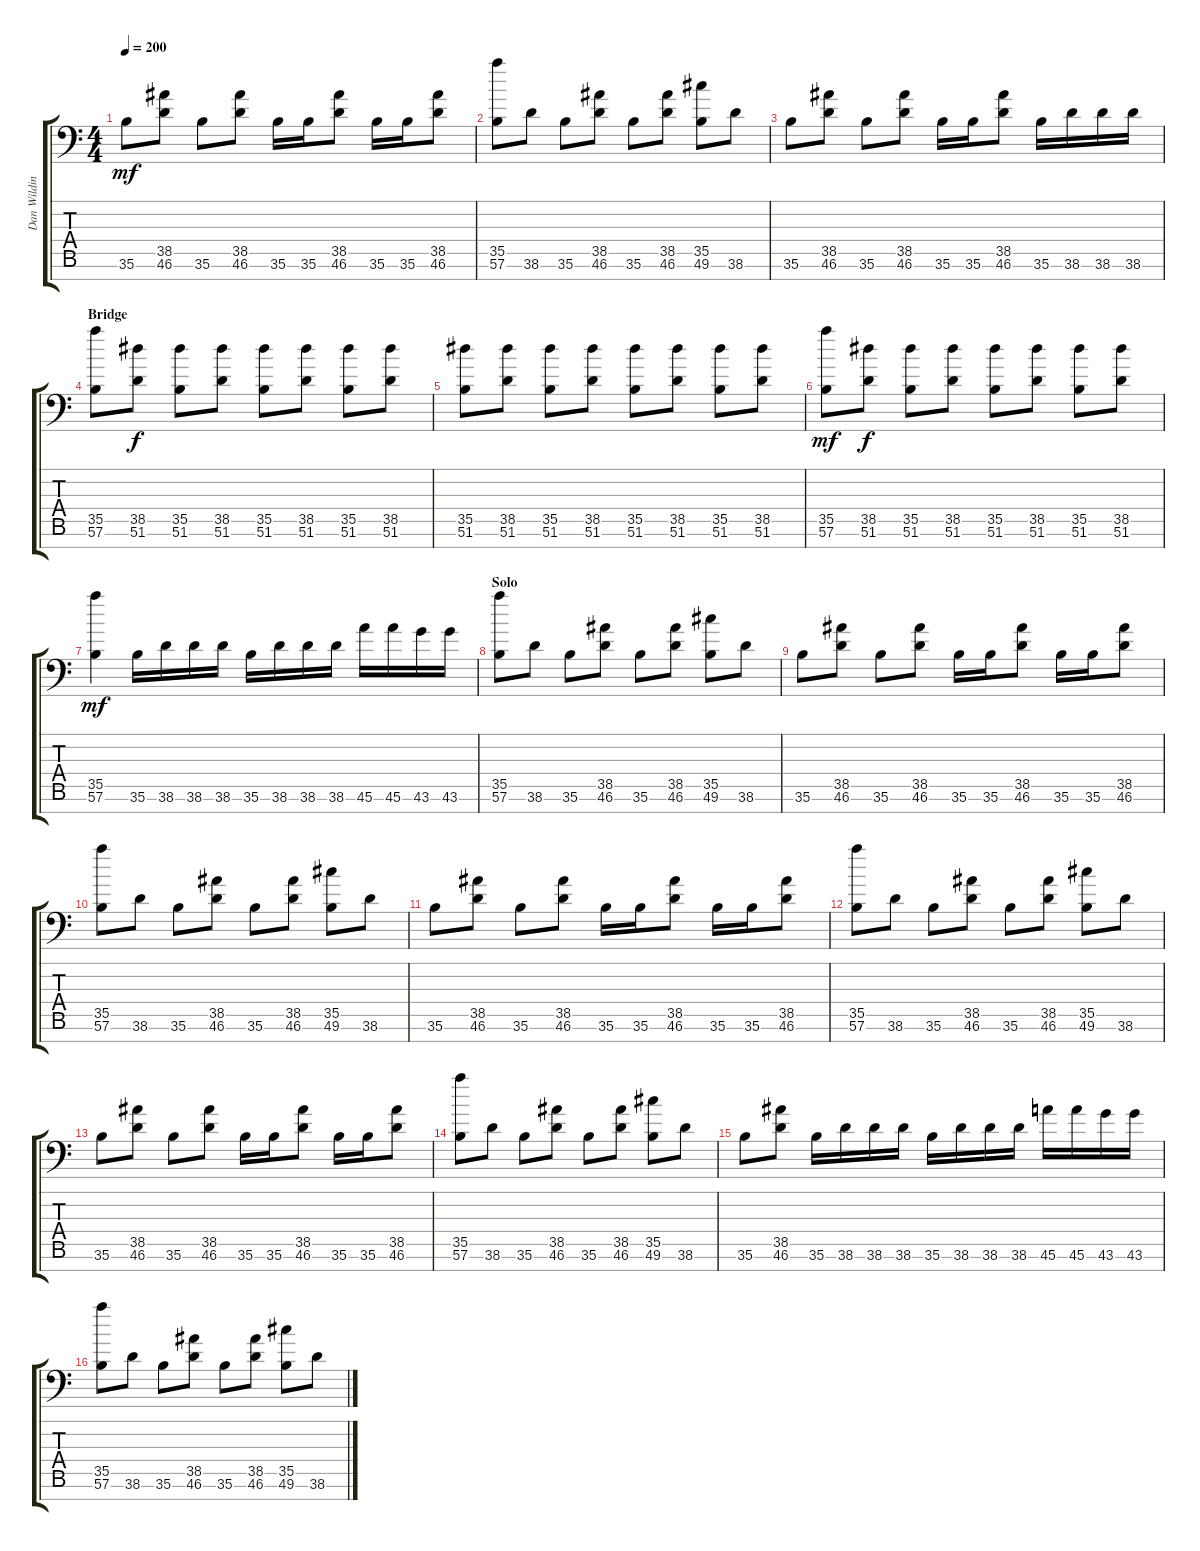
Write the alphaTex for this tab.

\track ("Dan Wilding" "Dan Wildin") {instrument acousticgrandpiano}
\staff {score tabs}
\tuning (C-1 C-1 C-1 C-1 C-1 C-1 C-1) {hide}
\ts (4 4)
\tempo 200
\clef f4
\ks c
35.6.8{dy mf} (38.5 46.6).8 35.6.8 (38.5 46.6).8 35.6.16 35.6.16 (38.5 46.6).8 35.6.16 35.6.16 (38.5 46.6).8 |
(35.5 57.6).8 38.6.8 35.6.8 (38.5 46.6).8 35.6.8 (38.5 46.6).8 (35.5 49.6).8 38.6.8 |
35.6.8 (38.5 46.6).8 35.6.8 (38.5 46.6).8 35.6.16 35.6.16 (38.5 46.6).8 35.6.16 38.6.16 38.6.16 38.6.16 |
\section ("" "Bridge")
(35.5 57.6).8 (38.5 51.6).8{dy f} (35.5 51.6).8 (38.5 51.6).8 (35.5 51.6).8 (38.5 51.6).8 (35.5 51.6).8 (38.5 51.6).8 |
(35.5 51.6).8 (38.5 51.6).8 (35.5 51.6).8 (38.5 51.6).8 (35.5 51.6).8 (38.5 51.6).8 (35.5 51.6).8 (38.5 51.6).8 |
(35.5 57.6).8{dy mf} (38.5 51.6).8{dy f} (35.5 51.6).8 (38.5 51.6).8 (35.5 51.6).8 (38.5 51.6).8 (35.5 51.6).8 (38.5 51.6).8 |
(35.5 57.6).4{dy mf} 35.6.16 38.6.16 38.6.16 38.6.16 35.6.16 38.6.16 38.6.16 38.6.16 45.6.16 45.6.16 43.6.16 43.6.16 |
\section ("" "Solo")
(35.5 57.6).8 38.6.8 35.6.8 (38.5 46.6).8 35.6.8 (38.5 46.6).8 (35.5 49.6).8 38.6.8 |
35.6.8 (38.5 46.6).8 35.6.8 (38.5 46.6).8 35.6.16 35.6.16 (38.5 46.6).8 35.6.16 35.6.16 (38.5 46.6).8 |
(35.5 57.6).8 38.6.8 35.6.8 (38.5 46.6).8 35.6.8 (38.5 46.6).8 (35.5 49.6).8 38.6.8 |
35.6.8 (38.5 46.6).8 35.6.8 (38.5 46.6).8 35.6.16 35.6.16 (38.5 46.6).8 35.6.16 35.6.16 (38.5 46.6).8 |
(35.5 57.6).8 38.6.8 35.6.8 (38.5 46.6).8 35.6.8 (38.5 46.6).8 (35.5 49.6).8 38.6.8 |
35.6.8 (38.5 46.6).8 35.6.8 (38.5 46.6).8 35.6.16 35.6.16 (38.5 46.6).8 35.6.16 35.6.16 (38.5 46.6).8 |
(35.5 57.6).8 38.6.8 35.6.8 (38.5 46.6).8 35.6.8 (38.5 46.6).8 (35.5 49.6).8 38.6.8 |
35.6.8 (38.5 46.6).8 35.6.16 38.6.16 38.6.16 38.6.16 35.6.16 38.6.16 38.6.16 38.6.16 45.6.16 45.6.16 43.6.16 43.6.16 |
(35.5 57.6).8 38.6.8 35.6.8 (38.5 46.6).8 35.6.8 (38.5 46.6).8 (35.5 49.6).8 38.6.8
